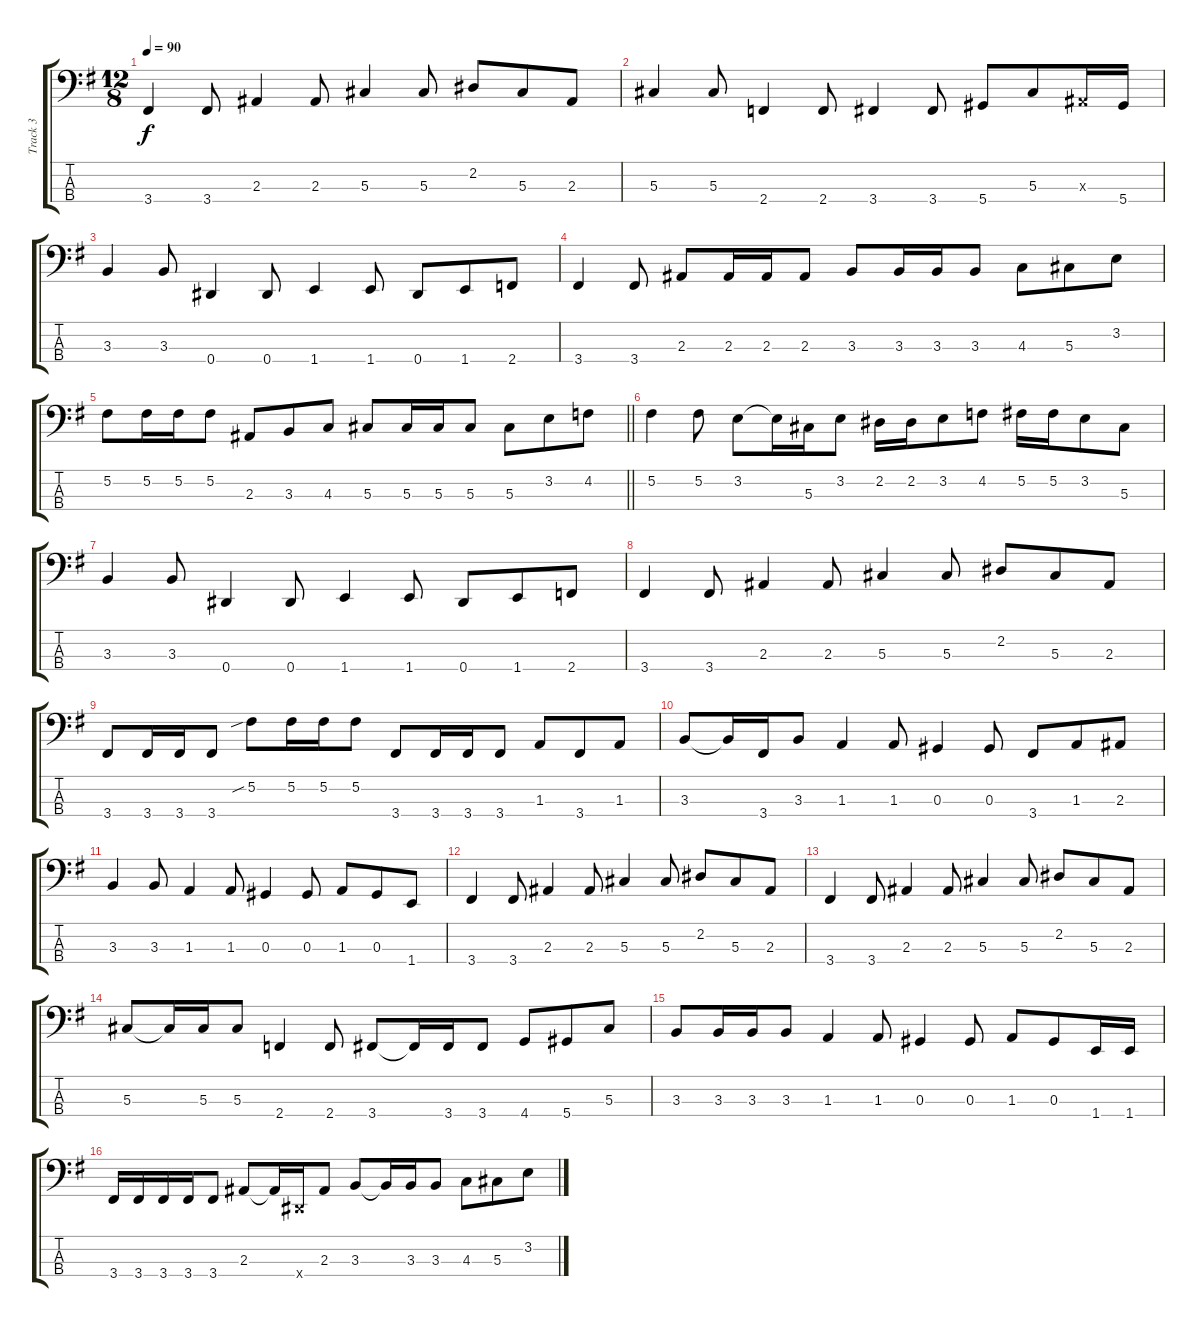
\track ("Track 3" "Track 3") {instrument electricbassfinger}
\staff {score tabs}
\tuning (Gb2 Db2 Ab1 Eb1) {hide}
\ts (12 8)
\tempo 90
\clef f4
\ks g
3.4.4{dy f} 3.4.8 2.3.4 2.3.8 5.3.4 5.3.8 2.2.8 5.3.8 2.3.8 |
5.3.4 5.3.8 2.4.4 2.4.8 3.4.4 3.4.8 5.4.8 5.3.8 2.3{x}.16 5.4.16 |
3.3.4 3.3.8 0.4.4 0.4.8 1.4.4 1.4.8 0.4.8 1.4.8 2.4.8 |
3.4.4 3.4.8 2.3.8 2.3.16 2.3.16 2.3.8 3.3.8 3.3.16 3.3.16 3.3.8 4.3.8 5.3.8 3.2.8 |
\barLineRight lightlight
5.2.8 5.2.16 5.2.16 5.2.8 2.3.8 3.3.8 4.3.8 5.3.8 5.3.16 5.3.16 5.3.8 5.3.8 3.2.8 4.2.8 |
5.2.4 5.2.8 3.2.8 3.2{t}.16 5.3.16 3.2.8 2.2.16 2.2.16 3.2.8 4.2.8 5.2.16 5.2.16 3.2.8 5.3.8 |
3.3.4 3.3.8 0.4.4 0.4.8 1.4.4 1.4.8 0.4.8 1.4.8 2.4.8 |
3.4.4 3.4.8 2.3.4 2.3.8 5.3.4 5.3.8 2.2.8 5.3.8 2.3.8 |
3.4.8 3.4.16 3.4.16 3.4.8 5.2{sib}.8 5.2.16 5.2.16 5.2.8 3.4.8 3.4.16 3.4.16 3.4.8 1.3.8 3.4.8 1.3.8 |
3.3.8 3.3{t}.16 3.4.16 3.3.8 1.3.4 1.3.8 0.3.4 0.3.8 3.4.8 1.3.8 2.3.8 |
3.3.4 3.3.8 1.3.4 1.3.8 0.3.4 0.3.8 1.3.8 0.3.8 1.4.8 |
3.4.4 3.4.8 2.3.4 2.3.8 5.3.4 5.3.8 2.2.8 5.3.8 2.3.8 |
3.4.4 3.4.8 2.3.4 2.3.8 5.3.4 5.3.8 2.2.8 5.3.8 2.3.8 |
5.3.8 5.3{t}.16 5.3.16 5.3.8 2.4.4 2.4.8 3.4.8 3.4{t}.16 3.4.16 3.4.8 4.4.8 5.4.8 5.3.8 |
3.3.8 3.3.16 3.3.16 3.3.8 1.3.4 1.3.8 0.3.4 0.3.8 1.3.8 0.3.8 1.4.16 1.4.16 |
3.4.16 3.4.16 3.4.16 3.4.16 3.4.8 2.3.8 2.3{t}.16 0.4{x}.16 2.3.8 3.3.8 3.3{t}.16 3.3.16 3.3.8 4.3.8 5.3.8 3.2.8
